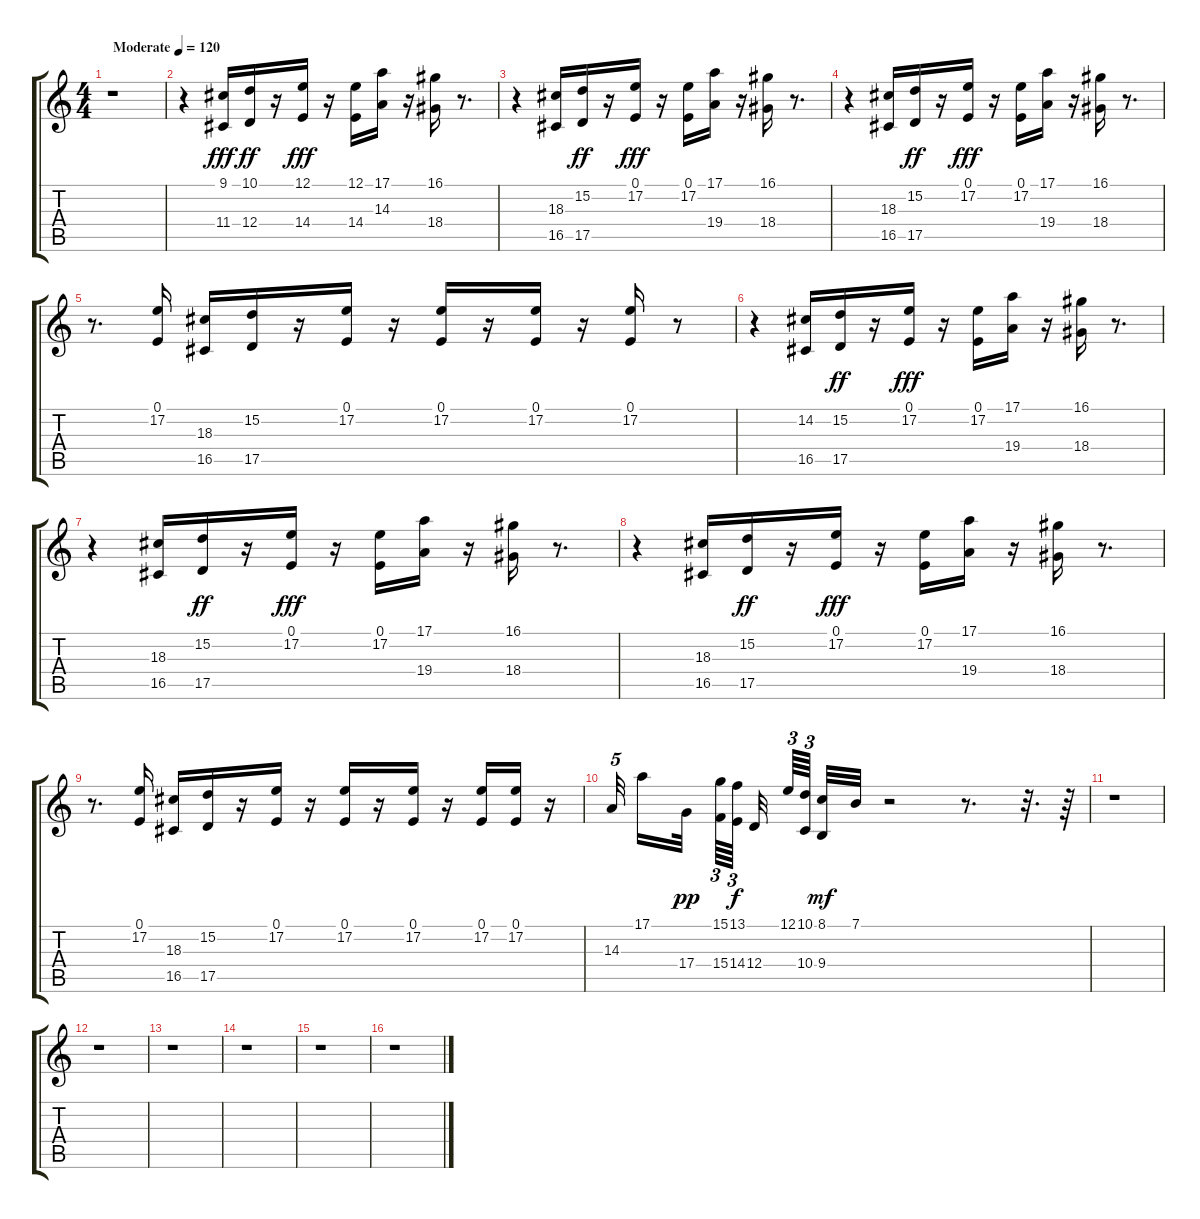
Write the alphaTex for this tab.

\track "" {instrument brasssection}
\staff {score tabs}
\tuning (E4 B3 G3 D3 A2 E2) {hide}
\ts (4 4)
\tempo (120 "Moderate")
\clef g2
\ks c
r.1{dy fff instrument brasssection} |
r.4 (9.1 11.4).16 (10.1 12.4).16{dy ff} r.16 (12.1 14.4).16{dy fff} r.16 (12.1 14.4).16 (17.1 14.3).16 r.16 (16.1 18.4).16 r.8{d} |
r.4 (18.3 16.5).16 (15.2 17.5).16{dy ff} r.16 (0.1 17.2).16{dy fff} r.16 (0.1 17.2).16 (17.1 19.4).16 r.16 (16.1 18.4).16 r.8{d} |
r.4 (18.3 16.5).16 (15.2 17.5).16{dy ff} r.16 (0.1 17.2).16{dy fff} r.16 (0.1 17.2).16 (17.1 19.4).16 r.16 (16.1 18.4).16 r.8{d} |
r.8{d} (0.1 17.2).16 (18.3 16.5).16 (15.2 17.5).16 r.16 (0.1 17.2).16 r.16 (0.1 17.2).16 r.16 (0.1 17.2).16 r.16 (0.1 17.2).16 r.8 |
r.4 (14.2 16.5).16 (15.2 17.5).16{dy ff} r.16 (0.1 17.2).16{dy fff} r.16 (0.1 17.2).16 (17.1 19.4).16 r.16 (16.1 18.4).16 r.8{d} |
r.4 (18.3 16.5).16 (15.2 17.5).16{dy ff} r.16 (0.1 17.2).16{dy fff} r.16 (0.1 17.2).16 (17.1 19.4).16 r.16 (16.1 18.4).16 r.8{d} |
r.4 (18.3 16.5).16 (15.2 17.5).16{dy ff} r.16 (0.1 17.2).16{dy fff} r.16 (0.1 17.2).16 (17.1 19.4).16 r.16 (16.1 18.4).16 r.8{d} |
r.8{d} (0.1 17.2).16 (18.3 16.5).16 (15.2 17.5).16 r.16 (0.1 17.2).16 r.16 (0.1 17.2).16 r.16 (0.1 17.2).16 r.16 (0.1 17.2).16 (0.1 17.2).16 r.16 |
14.3.32{tu (5 4)} 17.1.16 17.4.32{dy pp} (15.1 15.4).64{tu (3 2)} (13.1 14.4).64{tu (3 2) dy f} 12.4.32 12.1.64{tu (3 2)} (10.1 10.4).64{tu (3 2)} (8.1 9.4).32{dy mf} 7.1.32 r.2 r.8{d} r.32{d} r.64 |
r.1 |
r.1 |
r.1 |
r.1 |
r.1 |
r.1
